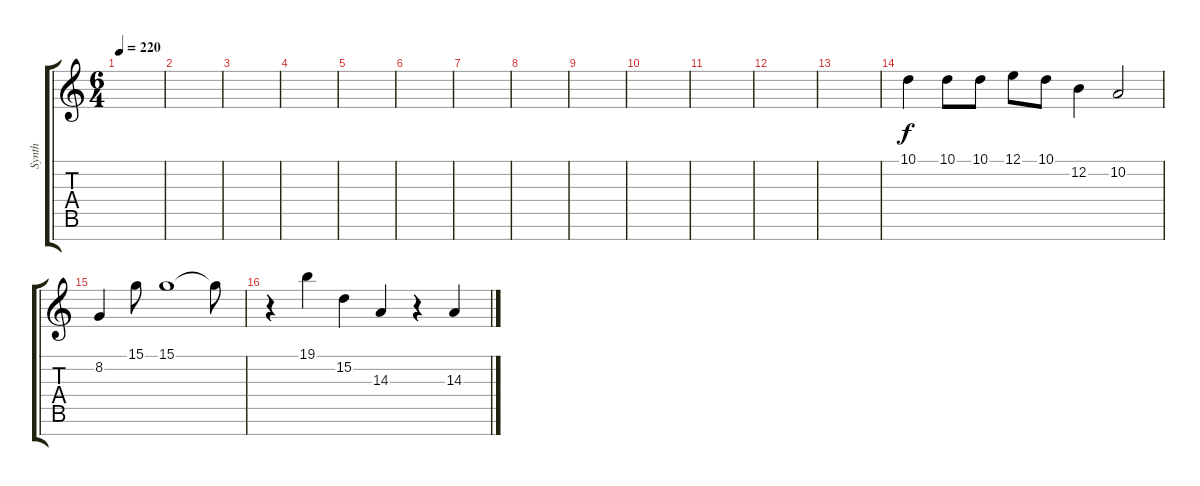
\track ("Synth" "Synth") {instrument brightacousticpiano}
\staff {score tabs}
\tuning (E4 B3 G3 D3 A2 E2 B1) {hide}
\ts (6 4)
\tempo 220
\clef g2
\ks c
|
|
|
|
|
|
|
|
|
|
|
|
|
10.1.4{volume 13} 10.1.8 10.1.8 12.1.8 10.1.8 12.2.4 10.2.2 |
8.2.4 15.1.8 15.1.1 15.1{t}.8 |
r.4 19.1.4 15.2.4 14.3.4 r.4 14.3.4
